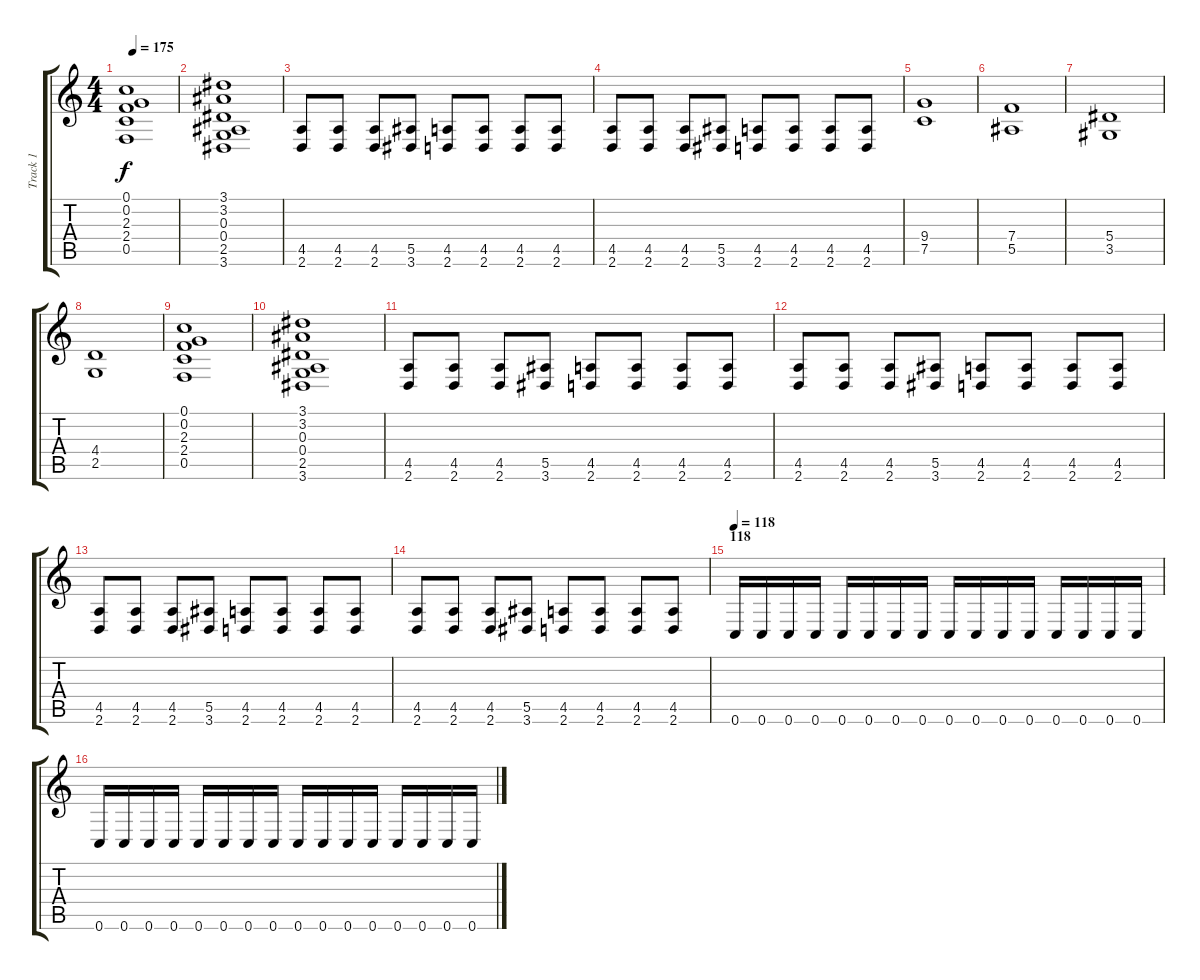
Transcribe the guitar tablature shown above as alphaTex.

\track ("Track 1" "Track 1") {instrument distortionguitar}
\staff {score tabs}
\tuning (C4 G3 Eb3 Bb2 F2 C2) {hide}
\ts (4 4)
\tempo 175
\clef g2
\ks c
(0.1 0.2 2.3 2.4 0.5).1{dy f} |
(3.1 3.2 0.3 0.4 2.5 3.6).1 |
(4.5 2.6).8 (4.5 2.6).8 (4.5 2.6).8 (5.5 3.6).8 (4.5 2.6).8 (4.5 2.6).8 (4.5 2.6).8 (4.5 2.6).8 |
(4.5 2.6).8 (4.5 2.6).8 (4.5 2.6).8 (5.5 3.6).8 (4.5 2.6).8 (4.5 2.6).8 (4.5 2.6).8 (4.5 2.6).8 |
(9.4 7.5).1 |
(7.4 5.5).1 |
(5.4 3.5).1 |
(4.4 2.5).1 |
(0.1 0.2 2.3 2.4 0.5).1 |
(3.1 3.2 0.3 0.4 2.5 3.6).1 |
(4.5 2.6).8 (4.5 2.6).8 (4.5 2.6).8 (5.5 3.6).8 (4.5 2.6).8 (4.5 2.6).8 (4.5 2.6).8 (4.5 2.6).8 |
(4.5 2.6).8 (4.5 2.6).8 (4.5 2.6).8 (5.5 3.6).8 (4.5 2.6).8 (4.5 2.6).8 (4.5 2.6).8 (4.5 2.6).8 |
(4.5 2.6).8 (4.5 2.6).8 (4.5 2.6).8 (5.5 3.6).8 (4.5 2.6).8 (4.5 2.6).8 (4.5 2.6).8 (4.5 2.6).8 |
(4.5 2.6).8 (4.5 2.6).8 (4.5 2.6).8 (5.5 3.6).8 (4.5 2.6).8 (4.5 2.6).8 (4.5 2.6).8 (4.5 2.6).8 |
\section ("" "118")
\tempo 118
0.6.16 0.6.16 0.6.16 0.6.16 0.6.16 0.6.16 0.6.16 0.6.16 0.6.16 0.6.16 0.6.16 0.6.16 0.6.16 0.6.16 0.6.16 0.6.16 |
0.6.16 0.6.16 0.6.16 0.6.16 0.6.16 0.6.16 0.6.16 0.6.16 0.6.16 0.6.16 0.6.16 0.6.16 0.6.16 0.6.16 0.6.16 0.6.16
